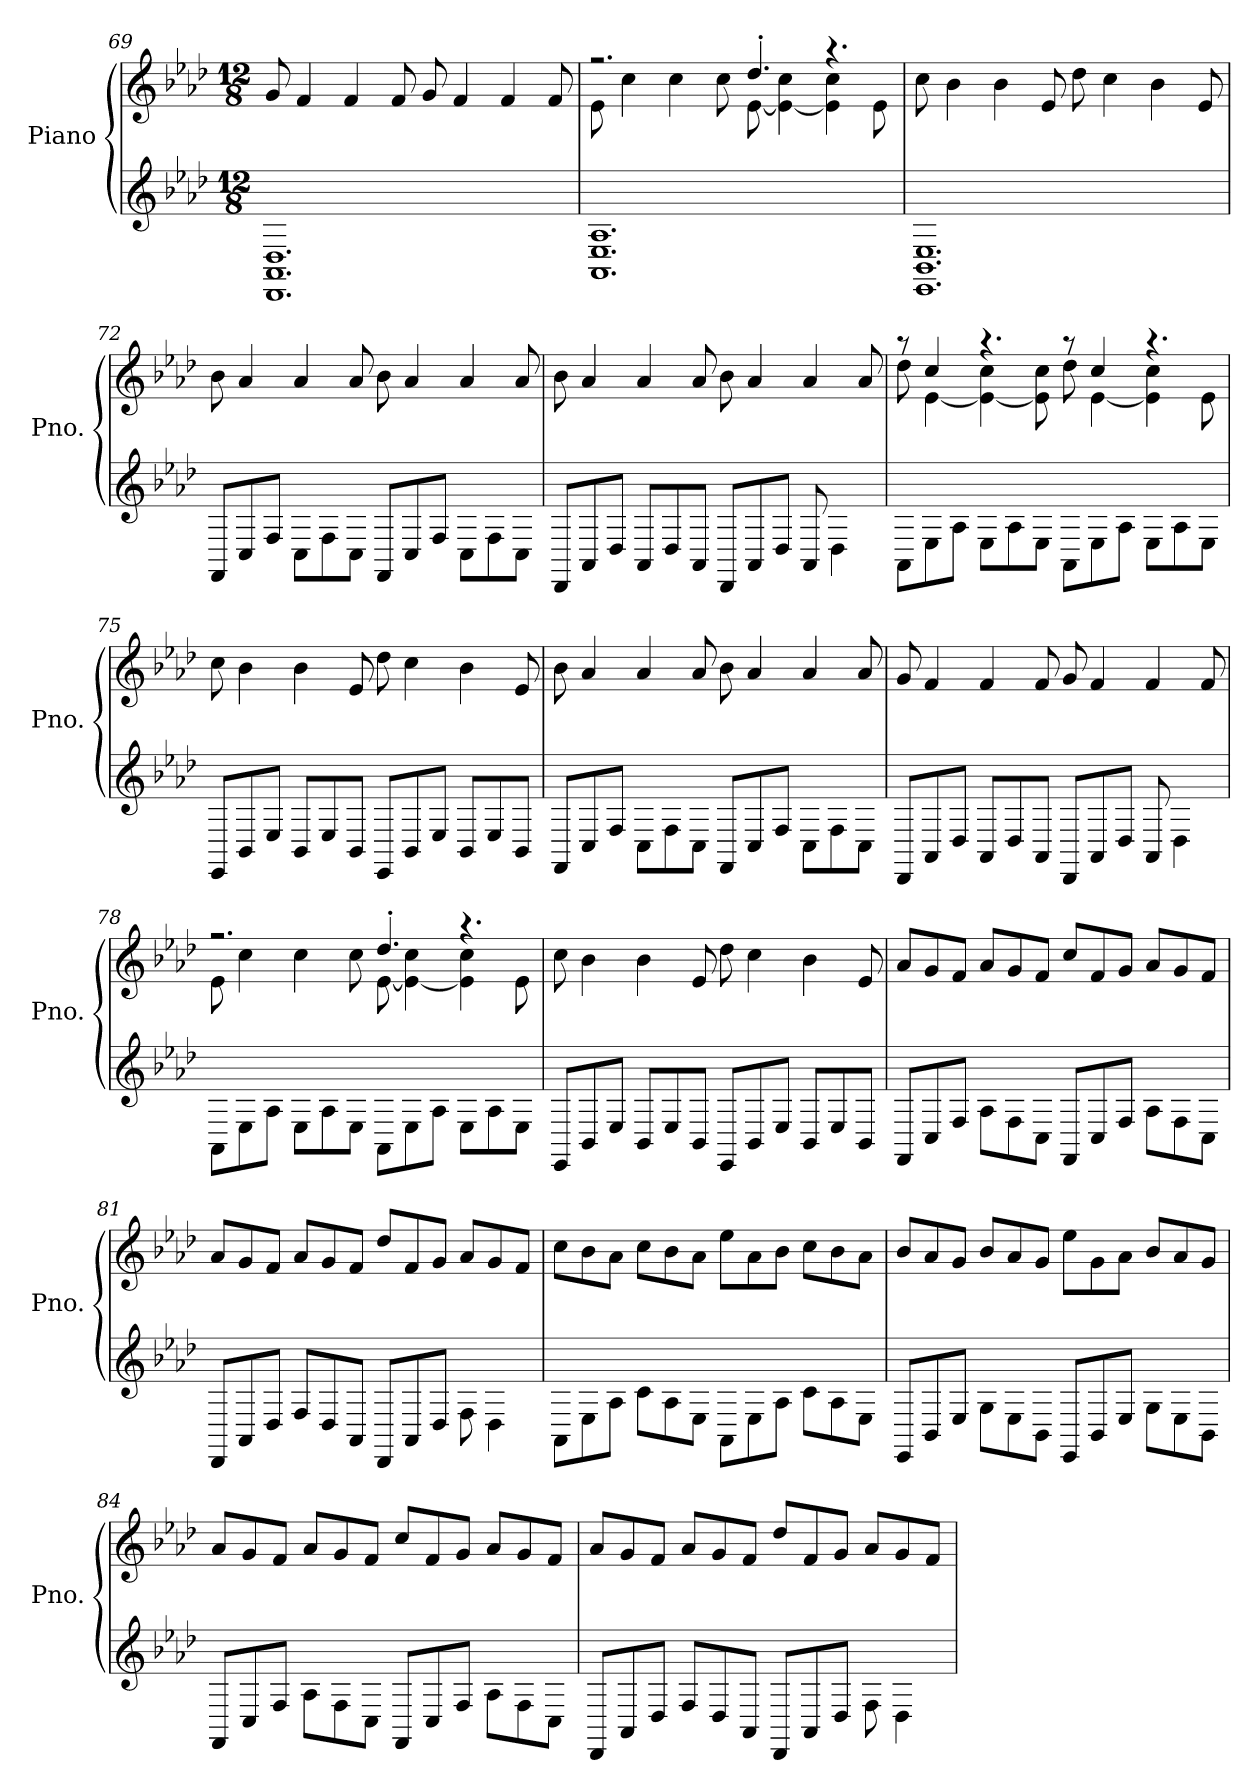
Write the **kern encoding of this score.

**kern	**kern
*part1	*part1
*staff2	*staff1
*I"Piano	*
*I'Pno.	*
!!LO:LB:g=z
*clefG2	*clefG2
*k[b-e-a-d-]	*k[b-e-a-d-]
*M12/8	*M12/8
=69	=69
1.DD- 1.AA- 1.D-	8g/
.	4f/
.	4f/
.	8f/
.	8g/
.	4f/
.	4f/
.	8f/
=70	=70
*	*^
1.AA- 1.E- 1.A-	2.r	8e-\
.	.	4cc\
.	.	4cc\
.	.	8cc\
.	4.dd-'/	[8e-\
.	.	4e-\_ 4cc\
.	4.r	4e-\] 4cc\
.	.	8e-\
*	*v	*v
=71	=71
1.EE- 1.BB- 1.E-	8cc\
.	4b-\
.	4b-\
.	8e-/
.	8dd-\
.	4cc\
.	4b-\
.	8e-/
!!LO:LB:g=z
=72	=72
8FF/L	8b-\
8C/	4a-/
8F/J	.
*	*MM125
8C\L	4a-/
8F\	.
8C\J	8a-/
*	*MM130
8FF/L	8b-\
8C/	4a-/
8F/J	.
8C\L	4a-/
8F\	.
8C\J	8a-/
=73	=73
8DD-/L	8b-\
8AA-/	4a-/
8D-/J	.
8AA-/L	4a-/
8D-/	.
8AA-/J	8a-/
8DD-/L	8b-\
8AA-/	4a-/
8D-/J	.
8AA-/	4a-/
4D-\	.
.	8a-/
=74	=74
*	*^
8AA-\L	8r	8dd-\
8E-\	4cc/	[4e-\
8A-\J	.	.
8E-\L	4.r	4e-\_ 4cc\
8A-\	.	.
8E-\J	.	8e-\] 8cc\
8AA-\L	8r	8dd-\
8E-\	4cc/	[4e-\
8A-\J	.	.
8E-\L	4.r	4e-\] 4cc\
8A-\	.	.
8E-\J	.	8e-\
*	*v	*v
!!LO:PB:g=z
=75	=75
8EE-/L	8cc\
8BB-/	4b-\
8E-/J	.
8BB-/L	4b-\
8E-/	.
8BB-/J	8e-/
8EE-/L	8dd-\
8BB-/	4cc\
8E-/J	.
8BB-/L	4b-\
8E-/	.
8BB-/J	8e-/
=76	=76
8FF/L	8b-\
8C/	4a-/
8F/J	.
8C\L	4a-/
8F\	.
8C\J	8a-/
8FF/L	8b-\
8C/	4a-/
8F/J	.
8C\L	4a-/
8F\	.
8C\J	8a-/
=77	=77
8DD-/L	8g/
8AA-/	4f/
8D-/J	.
8AA-/L	4f/
8D-/	.
8AA-/J	8f/
8DD-/L	8g/
8AA-/	4f/
8D-/J	.
8AA-/	4f/
4D-\	.
.	8f/
!!LO:LB:g=z
=78	=78
*	*^
8AA-\L	2.r	8e-\
8E-\	.	4cc\
8A-\J	.	.
8E-\L	.	4cc\
8A-\	.	.
8E-\J	.	8cc\
8AA-\L	4.dd-'/	[8e-\
8E-\	.	4e-\_ 4cc\
8A-\J	.	.
8E-\L	4.r	4e-\] 4cc\
8A-\	.	.
8E-\J	.	8e-\
*	*v	*v
=79	=79
8EE-/L	8cc\
8BB-/	4b-\
8E-/J	.
8BB-/L	4b-\
8E-/	.
8BB-/J	8e-/
8EE-/L	8dd-\
8BB-/	4cc\
8E-/J	.
8BB-/L	4b-\
8E-/	.
8BB-/J	8e-/
=80	=80
8FF/L	8a-/L
8C/	8g/
8F/J	8f/J
8A-\L	8a-/L
8F\	8g/
8C\J	8f/J
8FF/L	8cc/L
8C/	8f/
8F/J	8g/J
8A-\L	8a-/L
8F\	8g/
8C\J	8f/J
!!LO:LB:g=z
=81	=81
8DD-/L	8a-/L
8AA-/	8g/
8D-/J	8f/J
8F/L	8a-/L
8D-/	8g/
8AA-/J	8f/J
8DD-/L	8dd-/L
8AA-/	8f/
8D-/J	8g/J
8F\	8a-/L
4D-\	8g/
.	8f/J
=82	=82
8AA-\L	8cc\L
8E-\	8b-\
8A-\J	8a-\J
8c\L	8cc\L
8A-\	8b-\
8E-\J	8a-\J
8AA-\L	8ee-\L
8E-\	8a-\
8A-\J	8b-\J
8c\L	8cc\L
8A-\	8b-\
8E-\J	8a-\J
=83	=83
8EE-/L	8b-/L
8BB-/	8a-/
8E-/J	8g/J
8G\L	8b-/L
8E-\	8a-/
8BB-\J	8g/J
8EE-/L	8ee-\L
8BB-/	8g\
8E-/J	8a-\J
8G\L	8b-/L
8E-\	8a-/
8BB-\J	8g/J
!!LO:LB:g=z
=84	=84
8FF/L	8a-/L
8C/	8g/
8F/J	8f/J
8A-\L	8a-/L
8F\	8g/
8C\J	8f/J
8FF/L	8cc/L
8C/	8f/
8F/J	8g/J
8A-\L	8a-/L
8F\	8g/
8C\J	8f/J
=85	=85
8DD-/L	8a-/L
8AA-/	8g/
8D-/J	8f/J
8F/L	8a-/L
8D-/	8g/
8AA-/J	8f/J
8DD-/L	8dd-/L
8AA-/	8f/
8D-/J	8g/J
8F\	8a-/L
4D-\	8g/
.	8f/J
=	=
*-	*-
